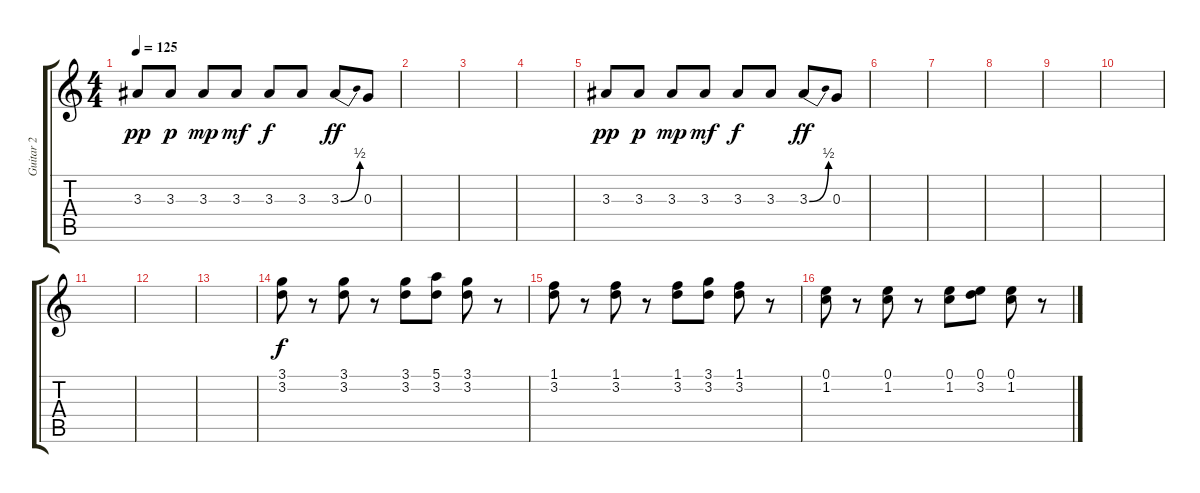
\track ("Guitar 2" "Guitar 2") {instrument electricguitarclean}
\staff {score tabs}
\tuning (E4 B3 G3 D3 A2 E2) {hide}
\ts (4 4)
\tempo 125
\clef g2
\ks c
3.3.8{dy pp} 3.3.8{dy p} 3.3.8{dy mp} 3.3.8{dy mf} 3.3.8{dy f} 3.3.8 3.3{be (bend 0 0 60 2)}.8{dy ff} 0.3.8 |
|
|
|
3.3.8{dy pp} 3.3.8{dy p} 3.3.8{dy mp} 3.3.8{dy mf} 3.3.8{dy f} 3.3.8 3.3{be (bend 0 0 60 2)}.8{dy ff} 0.3.8 |
|
|
|
|
|
|
|
|
(3.1 3.2).8{dy f} r.8 (3.1 3.2).8 r.8 (3.1 3.2).8 (5.1 3.2).8 (3.1 3.2).8 r.8 |
(1.1 3.2).8 r.8 (1.1 3.2).8 r.8 (1.1 3.2).8 (3.1 3.2).8 (1.1 3.2).8 r.8 |
(0.1 1.2).8 r.8 (0.1 1.2).8 r.8 (0.1 1.2).8 (0.1 3.2).8 (0.1 1.2).8 r.8
